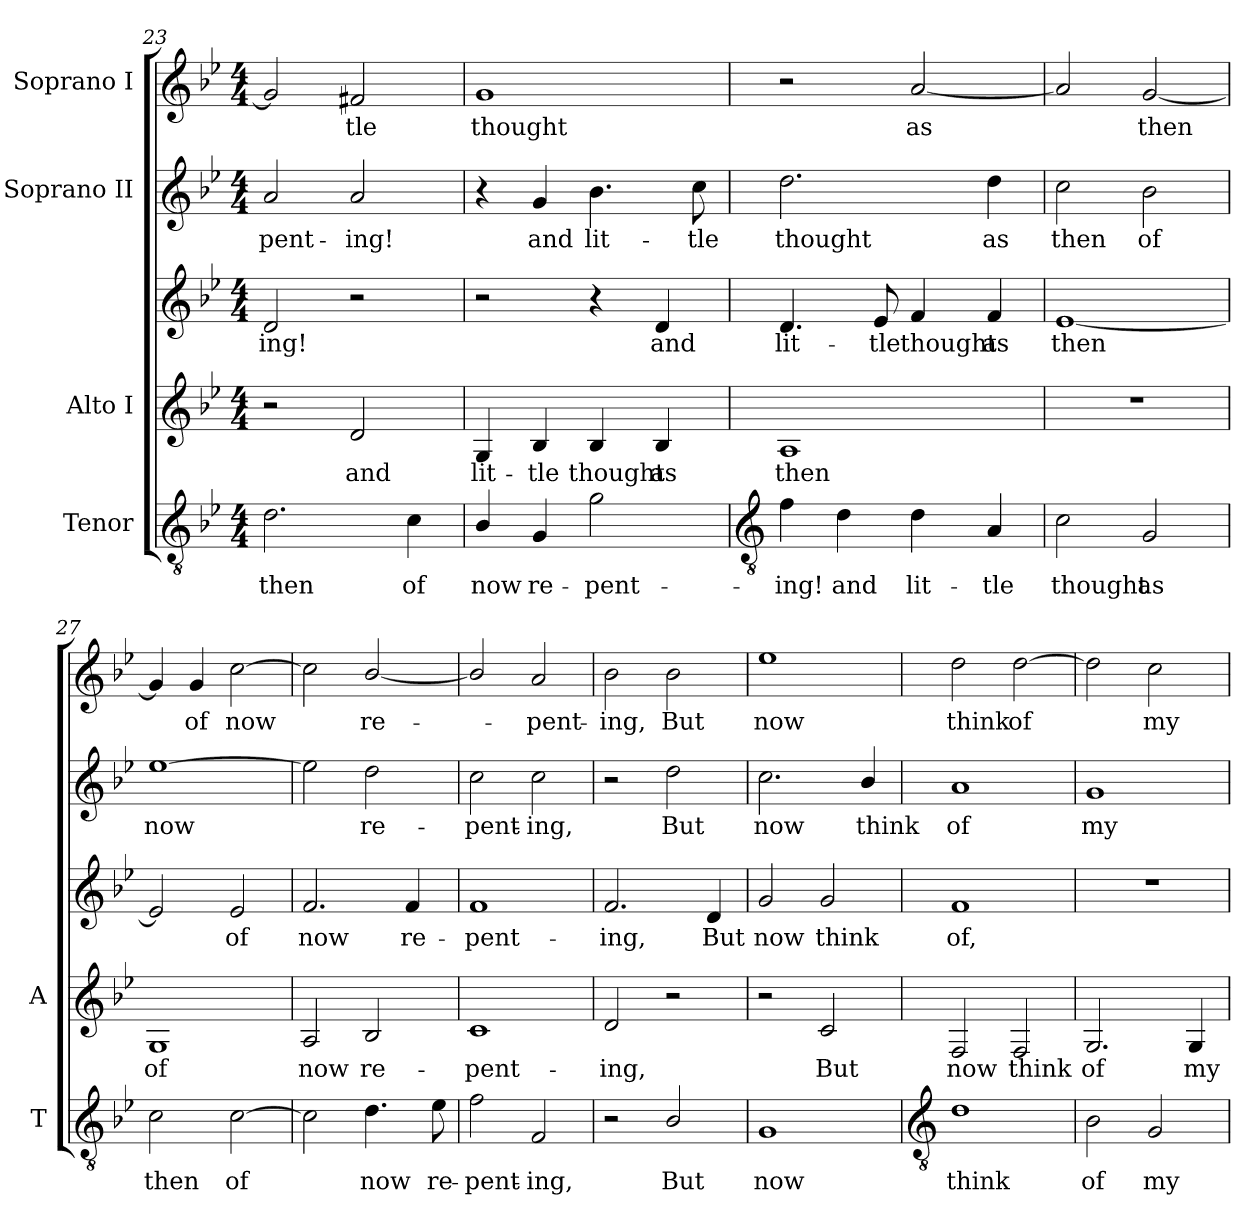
**kern	**text	**kern	**text	**kern	**text	**kern	**text	**kern	**text
*part4	*part4	*part3	*part3	*part3	*part3	*part2	*part2	*part1	*part1
*staff5	*staff5	*staff4	*staff4	*staff3	*staff3	*staff2	*staff2	*staff1	*staff1
*I"Tenor	*	*I"Alto I	*	*	*	*I"Soprano II	*	*I"Soprano I	*
*I'T	*	*I'A	*	*	*	*	*	*	*
*clefGv2	*	*clefG2	*	*clefG2	*	*clefG2	*	*clefG2	*
*k[b-e-]	*	*k[b-e-]	*	*k[b-e-]	*	*k[b-e-]	*	*k[b-e-]	*
*B-:	*	*B-:	*	*B-:	*	*B-:	*	*B-:	*
*M4/4	*	*M4/4	*	*M4/4	*	*M4/4	*	*M4/4	*
=23	=23	=23	=23	=23	=23	=23	=23	=23	=23
!	!LO:LY:b	!	!	!	!LO:LY:b	!	!LO:LY:b	!	!
2.d	then	2r	.	2d	-ing!	2a	-pent-	2g]	.
!	!	!	!LO:LY:b	!	!	!	!LO:LY:b	!	!LO:LY:b
.	.	2d	and	2r	.	2a	-ing!	2f#X	tle
!	!LO:LY:b	!	!	!	!	!	!	!	!
4c	of	.	.	.	.	.	.	.	.
=24	=24	=24	=24	=24	=24	=24	=24	=24	=24
!	!LO:LY:b	!	!LO:LY:b	!	!	!	!	!	!LO:LY:b
4B-/	now	4G	lit-	2r	.	4r	.	1g	thought
!	!LO:LY:b	!	!LO:LY:b	!	!	!	!LO:LY:b	!	!
4G	re-	4B-	-tle	.	.	4g	and	.	.
!	!LO:LY:b	!	!LO:LY:b	!	!	!	!LO:LY:b	!	!
2g	-pent-	4B-	thought	4r	.	4.b-	lit-	.	.
!	!	!	!LO:LY:b	!	!LO:LY:b	!	!	!	!
.	.	4B-	as	4d	and	.	.	.	.
!	!	!	!	!	!	!	!LO:LY:b	!	!
.	.	.	.	.	.	8cc	-tle	.	.
!!LO:LB:g=z
=25	=25	=25	=25	=25	=25	=25	=25	=25	=25
*clefGv2	*	*	*	*	*	*	*	*	*
!	!LO:LY:b	!	!LO:LY:b	!	!LO:LY:b	!	!LO:LY:b	!	!
4f	-ing!	1A	then	4.d	lit-	2.dd	thought	2r	.
!	!LO:LY:b	!	!	!	!	!	!	!	!
4d	and	.	.	.	.	.	.	.	.
!	!	!	!	!	!LO:LY:b	!	!	!	!
.	.	.	.	8e-	-tle	.	.	.	.
!	!LO:LY:b	!	!	!	!LO:LY:b	!	!	!	!LO:LY:b
4d	lit-	.	.	4f	thought	.	.	[2a	as
!	!LO:LY:b	!	!	!	!LO:LY:b	!	!LO:LY:b	!	!
4A	-tle	.	.	4f	as	4dd	as	.	.
=26	=26	=26	=26	=26	=26	=26	=26	=26	=26
!	!LO:LY:b	!	!	!	!LO:LY:b	!	!LO:LY:b	!	!
2c	thought	1r	.	[1e-	then	2cc	then	2a]	.
!	!LO:LY:b	!	!	!	!	!	!LO:LY:b	!	!LO:LY:b
2G	as	.	.	.	.	2b-	of	[2g	then
=27	=27	=27	=27	=27	=27	=27	=27	=27	=27
!	!LO:LY:b	!	!LO:LY:b	!	!	!	!LO:LY:b	!	!
2c	then	1G	of	2e-]	.	[1ee-	now	4g]	.
!	!	!	!	!	!	!	!	!	!LO:LY:b
.	.	.	.	.	.	.	.	4g	of
!	!LO:LY:b	!	!	!	!LO:LY:b	!	!	!	!LO:LY:b
[2c	of	.	.	2e-	of	.	.	[2cc	now
=28	=28	=28	=28	=28	=28	=28	=28	=28	=28
!	!	!	!LO:LY:b	!	!LO:LY:b	!	!	!	!
2c]	.	2A	-now	2.f	now	2ee-]	.	2cc]	.
!	!LO:LY:b	!	!LO:LY:b	!	!	!	!LO:LY:b	!	!LO:LY:b
4.d	now	2B-	re-	.	.	2dd	re-	[2b-/	re-
!	!	!	!	!	!LO:LY:b	!	!	!	!
.	.	.	.	4f	re-	.	.	.	.
!	!LO:LY:b	!	!	!	!	!	!	!	!
8e-	re-	.	.	.	.	.	.	.	.
=29	=29	=29	=29	=29	=29	=29	=29	=29	=29
!	!LO:LY:b	!	!LO:LY:b	!	!LO:LY:b	!	!LO:LY:b	!	!
2f	-pent-	1c	-pent-	1f	-pent-	2cc	-pent-	2b-/]	.
!	!LO:LY:b	!	!	!	!	!	!LO:LY:b	!	!LO:LY:b
2F	-ing,	.	.	.	.	2cc	-ing,	2a	pent-
=30	=30	=30	=30	=30	=30	=30	=30	=30	=30
!	!	!	!LO:LY:b	!	!LO:LY:b	!	!	!	!LO:LY:b
2r	.	2d	ing,	2.f	-ing,	2r	.	2b-	-ing,
!	!LO:LY:b	!	!	!	!	!	!LO:LY:b	!	!LO:LY:b
2B-/	But	2r	.	.	.	2dd	But	2b-	But
!	!	!	!	!	!LO:LY:b	!	!	!	!
.	.	.	.	4d	But	.	.	.	.
=31	=31	=31	=31	=31	=31	=31	=31	=31	=31
!	!LO:LY:b	!	!	!	!LO:LY:b	!	!LO:LY:b	!	!LO:LY:b
1G	now	2r	.	2g	now	2.cc	now	1ee-	now
!	!	!	!LO:LY:b	!	!LO:LY:b	!	!	!	!
.	.	2c/	But	2g	think	.	.	.	.
!	!	!	!	!	!	!	!LO:LY:b	!	!
.	.	.	.	.	.	4b-/	think	.	.
!!LO:LB:g=z
=32	=32	=32	=32	=32	=32	=32	=32	=32	=32
*clefGv2	*	*	*	*	*	*	*	*	*
!	!LO:LY:b	!	!LO:LY:b	!	!LO:LY:b	!	!LO:LY:b	!	!LO:LY:b
1d	think	2F	now	1f	of,	1a	of	2dd	think
!	!	!	!LO:LY:b	!	!	!	!	!	!LO:LY:b
.	.	2F	think	.	.	.	.	[2dd	of
=33	=33	=33	=33	=33	=33	=33	=33	=33	=33
!	!LO:LY:b	!	!LO:LY:b	!	!	!	!LO:LY:b	!	!
2B-	of	2.G	of	1r	.	1g	my	2dd]	.
!	!LO:LY:b	!	!	!	!	!	!	!	!LO:LY:b
2G	my	.	.	.	.	.	.	2cc	my
!	!	!	!LO:LY:b	!	!	!	!	!	!
.	.	4G	my	.	.	.	.	.	.
=	=	=	=	=	=	=	=	=	=
*-	*-	*-	*-	*-	*-	*-	*-	*-	*-
